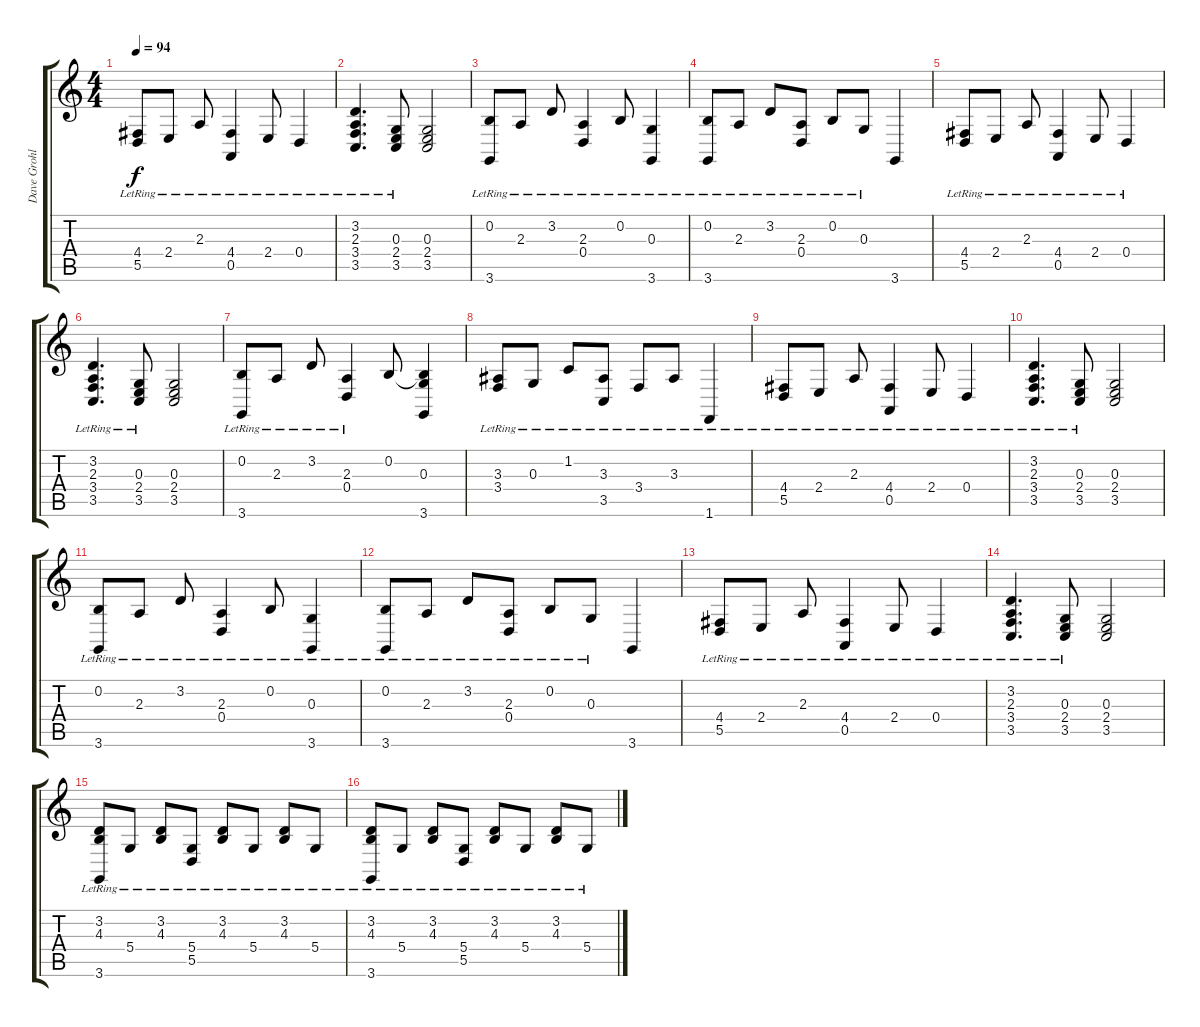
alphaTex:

\track ("Dave Grohl - Piano" "Dave Grohl") {instrument acousticgrandpiano}
\staff {score tabs}
\tuning (E4 B3 G3 D3 A2 E2) {hide}
\ts (4 4)
\tempo 94
\clef g2
\ks c
(4.4{lr} 5.5{lr}).8{dy f} 2.4{lr}.8 2.3{lr}.8 (4.4{lr} 0.5{lr}).4 2.4{lr}.8 0.4{lr}.4 |
(3.2{lr} 2.3{lr} 3.4{lr} 3.5{lr}).4{d} (0.3{lr} 2.4{lr} 3.5{lr}).8 (0.3 2.4 3.5).2 |
(0.2{lr} 3.6{lr}).8 2.3{lr}.8 3.2{lr}.8 (2.3{lr} 0.4{lr}).4 0.2{lr}.8 (0.3{lr} 3.6{lr}).4 |
(0.2{lr} 3.6{lr}).8 2.3{lr}.8 3.2{lr}.8 (2.3{lr} 0.4{lr}).8 0.2{lr}.8 0.3{lr}.8 3.6.4 |
(4.4{lr} 5.5{lr}).8 2.4{lr}.8 2.3{lr}.8 (4.4{lr} 0.5{lr}).4 2.4{lr}.8 0.4{lr}.4 |
(3.2{lr} 2.3{lr} 3.4{lr} 3.5{lr}).4{d} (0.3{lr} 2.4{lr} 3.5{lr}).8 (0.3 2.4 3.5).2 |
(0.2{lr} 3.6{lr}).8 2.3{lr}.8 3.2{lr}.8 (2.3{lr} 0.4{lr}).4 0.2.8 (0.2{t} 0.3 3.6).4 |
(3.3{lr} 3.4{lr}).8 0.3{lr}.8 1.2{lr}.8 (3.3{lr} 3.5{lr}).8 3.4{lr}.8 3.3{lr}.8 1.6{lr}.4 |
(4.4{lr} 5.5{lr}).8 2.4{lr}.8 2.3{lr}.8 (4.4{lr} 0.5{lr}).4 2.4{lr}.8 0.4{lr}.4 |
(3.2{lr} 2.3{lr} 3.4{lr} 3.5{lr}).4{d} (0.3{lr} 2.4{lr} 3.5{lr}).8 (0.3 2.4 3.5).2 |
(0.2{lr} 3.6{lr}).8 2.3{lr}.8 3.2{lr}.8 (2.3{lr} 0.4{lr}).4 0.2{lr}.8 (0.3{lr} 3.6{lr}).4 |
(0.2{lr} 3.6{lr}).8 2.3{lr}.8 3.2{lr}.8 (2.3{lr} 0.4{lr}).8 0.2{lr}.8 0.3{lr}.8 3.6.4 |
(4.4{lr} 5.5{lr}).8 2.4{lr}.8 2.3{lr}.8 (4.4{lr} 0.5{lr}).4 2.4{lr}.8 0.4{lr}.4 |
(3.2{lr} 2.3{lr} 3.4{lr} 3.5{lr}).4{d} (0.3{lr} 2.4{lr} 3.5{lr}).8 (0.3 2.4 3.5).2 |
(3.2{lr} 4.3{lr} 3.6{lr}).8 5.4{lr}.8 (3.2{lr} 4.3{lr}).8 (5.4{lr} 5.5{lr}).8 (3.2{lr} 4.3{lr}).8 5.4{lr}.8 (3.2{lr} 4.3{lr}).8 5.4{lr}.8 |
(3.2{lr} 4.3{lr} 3.6{lr}).8 5.4{lr}.8 (3.2{lr} 4.3{lr}).8 (5.4{lr} 5.5{lr}).8 (3.2{lr} 4.3{lr}).8 5.4{lr}.8 (3.2{lr} 4.3{lr}).8 5.4{lr}.8
